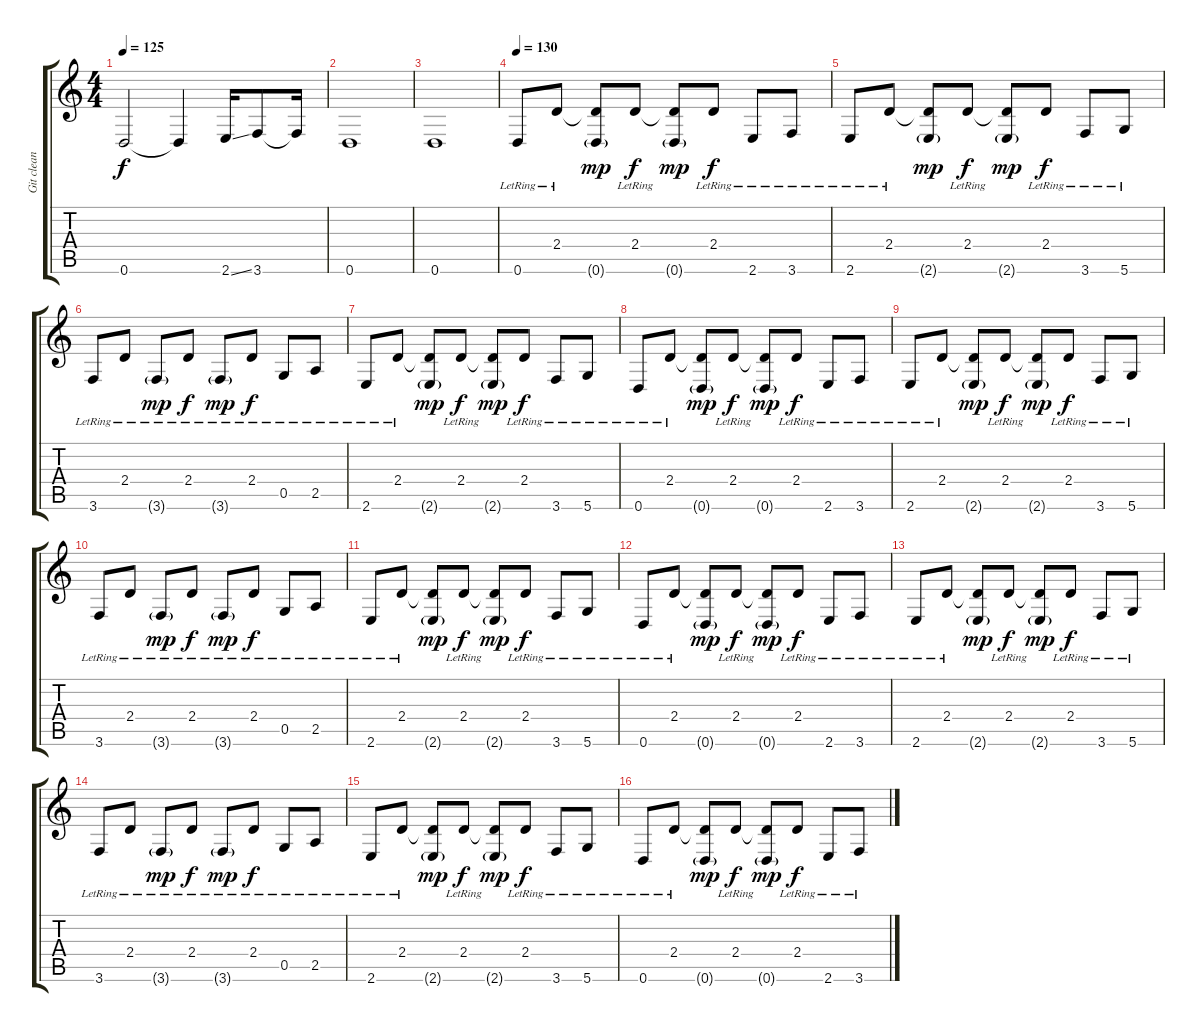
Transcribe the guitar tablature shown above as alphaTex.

\track ("Git clean rechts" "Git clean ") {instrument acousticguitarsteel}
\staff {score tabs}
\tuning (D4 A3 F3 C3 G2 D2) {hide}
\ts (4 4)
\tempo 125
\clef g2
\ks c
0.6.2{dy f} 0.6{t}.4 2.6{ss}.16 3.6.8 3.6{t}.16 |
0.6.1 |
0.6.1 |
\tempo 130
0.6{lr}.8 2.4{lr}.8 (2.4{t} 0.6{g}).8{dy mp} 2.4{lr}.8{dy f} (2.4{t} 0.6{g}).8{dy mp} 2.4{lr}.8{dy f} 2.6{lr}.8 3.6{lr}.8 |
2.6{lr}.8 2.4{lr}.8 (2.4{t} 2.6{g}).8{dy mp} 2.4{lr}.8{dy f} (2.4{t} 2.6{g}).8{dy mp} 2.4{lr}.8{dy f} 3.6{lr}.8 5.6{lr}.8 |
3.6{lr}.8 2.4{lr}.8 3.6{g lr}.8{dy mp} 2.4{lr}.8{dy f} 3.6{g lr}.8{dy mp} 2.4{lr}.8{dy f} 0.5{lr}.8 2.5{lr}.8 |
2.6{lr}.8 2.4{lr}.8 (2.4{t} 2.6{g}).8{dy mp} 2.4{lr}.8{dy f} (2.4{t} 2.6{g}).8{dy mp} 2.4{lr}.8{dy f} 3.6{lr}.8 5.6{lr}.8 |
0.6{lr}.8 2.4{lr}.8 (2.4{t} 0.6{g}).8{dy mp} 2.4{lr}.8{dy f} (2.4{t} 0.6{g}).8{dy mp} 2.4{lr}.8{dy f} 2.6{lr}.8 3.6{lr}.8 |
2.6{lr}.8 2.4{lr}.8 (2.4{t} 2.6{g}).8{dy mp} 2.4{lr}.8{dy f} (2.4{t} 2.6{g}).8{dy mp} 2.4{lr}.8{dy f} 3.6{lr}.8 5.6{lr}.8 |
3.6{lr}.8 2.4{lr}.8 3.6{g lr}.8{dy mp} 2.4{lr}.8{dy f} 3.6{g lr}.8{dy mp} 2.4{lr}.8{dy f} 0.5{lr}.8 2.5{lr}.8 |
2.6{lr}.8 2.4{lr}.8 (2.4{t} 2.6{g}).8{dy mp} 2.4{lr}.8{dy f} (2.4{t} 2.6{g}).8{dy mp} 2.4{lr}.8{dy f} 3.6{lr}.8 5.6{lr}.8 |
0.6{lr}.8 2.4{lr}.8 (2.4{t} 0.6{g}).8{dy mp} 2.4{lr}.8{dy f} (2.4{t} 0.6{g}).8{dy mp} 2.4{lr}.8{dy f} 2.6{lr}.8 3.6{lr}.8 |
2.6{lr}.8 2.4{lr}.8 (2.4{t} 2.6{g}).8{dy mp} 2.4{lr}.8{dy f} (2.4{t} 2.6{g}).8{dy mp} 2.4{lr}.8{dy f} 3.6{lr}.8 5.6{lr}.8 |
3.6{lr}.8 2.4{lr}.8 3.6{g lr}.8{dy mp} 2.4{lr}.8{dy f} 3.6{g lr}.8{dy mp} 2.4{lr}.8{dy f} 0.5{lr}.8 2.5{lr}.8 |
2.6{lr}.8 2.4{lr}.8 (2.4{t} 2.6{g}).8{dy mp} 2.4{lr}.8{dy f} (2.4{t} 2.6{g}).8{dy mp} 2.4{lr}.8{dy f} 3.6{lr}.8 5.6{lr}.8 |
0.6{lr}.8 2.4{lr}.8 (2.4{t} 0.6{g}).8{dy mp} 2.4{lr}.8{dy f} (2.4{t} 0.6{g}).8{dy mp} 2.4{lr}.8{dy f} 2.6{lr}.8 3.6{lr}.8
